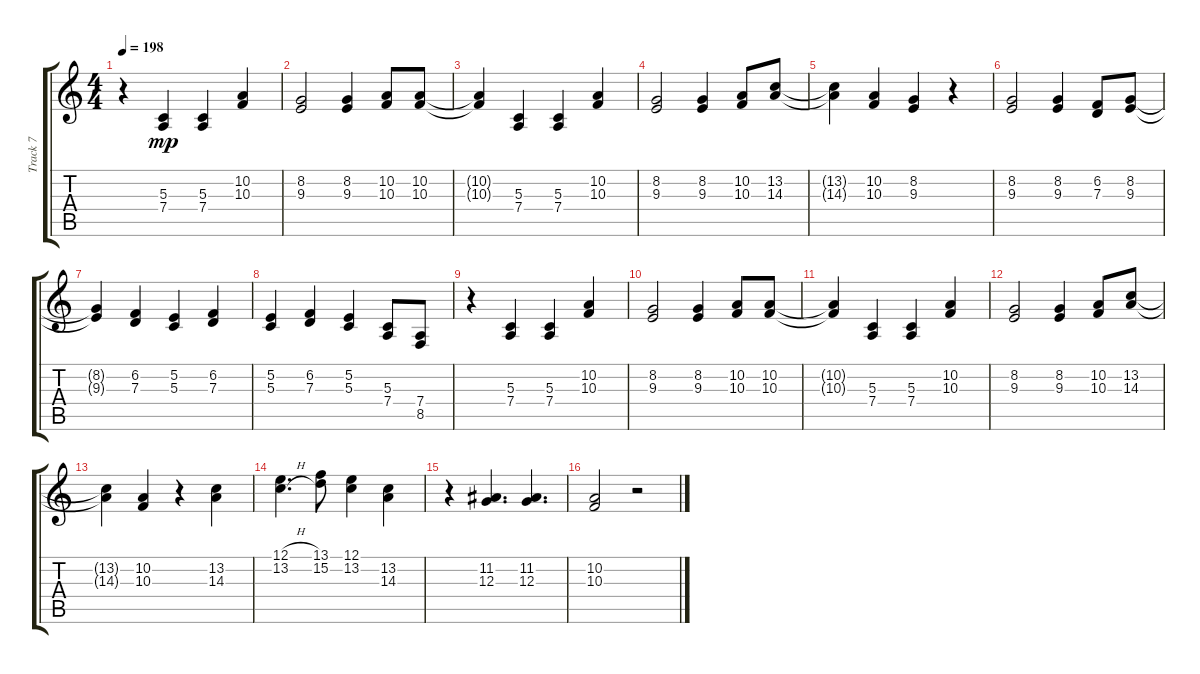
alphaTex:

\track ("Track 7" "Track 7") {instrument brightacousticpiano}
\staff {score tabs}
\tuning (E4 B3 G3 D3 A2 E2) {hide}
\ts (4 4)
\tempo 198
\clef g2
\ks c
r.4{dy f} (5.3 7.4).4{dy mp} (5.3 7.4).4 (10.2 10.3).4 |
(8.2 9.3).2 (8.2 9.3).4 (10.2 10.3).8 (10.2 10.3).8 |
(10.2{t} 10.3{t}).4 (5.3 7.4).4 (5.3 7.4).4 (10.2 10.3).4 |
(8.2 9.3).2 (8.2 9.3).4 (10.2 10.3).8 (13.2 14.3).8 |
(13.2{t} 14.3{t}).4 (10.2 10.3).4 (8.2 9.3).4 r.4 |
(8.2 9.3).2 (8.2 9.3).4 (6.2 7.3).8 (8.2 9.3).8 |
(8.2{t} 9.3{t}).4 (6.2 7.3).4 (5.2 5.3).4 (6.2 7.3).4 |
(5.2 5.3).4 (6.2 7.3).4 (5.2 5.3).4 (5.3 7.4).8 (7.4 8.5).8 |
r.4 (5.3 7.4).4 (5.3 7.4).4 (10.2 10.3).4 |
(8.2 9.3).2 (8.2 9.3).4 (10.2 10.3).8 (10.2 10.3).8 |
(10.2{t} 10.3{t}).4 (5.3 7.4).4 (5.3 7.4).4 (10.2 10.3).4 |
(8.2 9.3).2 (8.2 9.3).4 (10.2 10.3).8 (13.2 14.3).8 |
(13.2{t} 14.3{t}).4 (10.2 10.3).4 r.4 (13.2 14.3).4 |
(12.1{h} 13.2{h}).4{d} (13.1 15.2).8 (12.1 13.2).4 (13.2 14.3).4 |
r.4 (11.2 12.3).4{d} (11.2 12.3).4{d} |
(10.2 10.3).2 r.2
